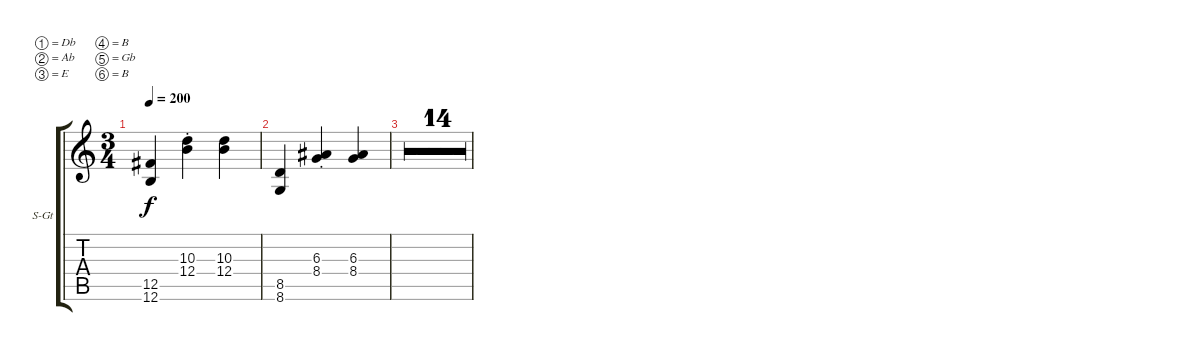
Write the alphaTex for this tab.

\bracketExtendMode groupsimilarinstruments
\firstSystemTrackNameOrientation horizontal
\otherSystemsTrackNameOrientation horizontal
\track ("Track 4" "S-Gt") {multiBarRest instrument drawbarorgan}
\staff {score tabs}
\tuning (Db4 Ab3 E3 B2 Gb2 B1)
\displaytranspose 12
\ts (3 4)
\tempo 200
\clef g2
\ks c
(12.5 12.6).4{dy f} (10.3{st} 12.4{st}).4 (10.3 12.4).4 |
(8.5 8.6).4 (6.3{st} 8.4{st}).4 (6.3 8.4).4 |
r.4 r.2 |
r.4 r.2 |
r.4 r.2 |
r.4 r.2 |
r.4 r.2 |
r.4 r.2 |
r.4 r.2 |
r.4 r.2 |
r.4 r.2 |
r.4 r.2 |
r.4 r.2 |
r.4 r.2 |
r.4 r.2 |
r.4 r.2
